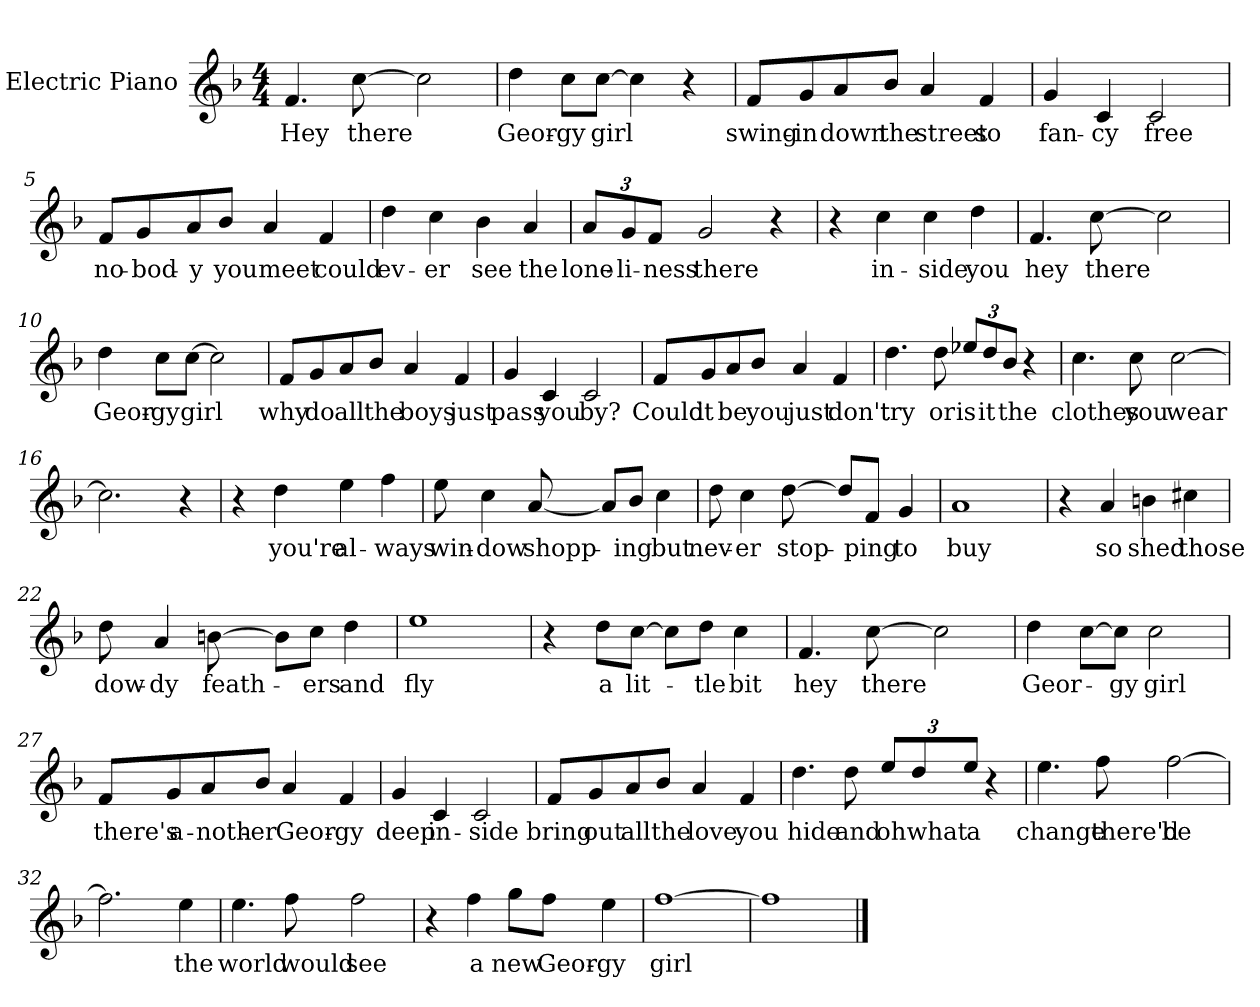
**kern	**text
*part1	*part1
*staff1	*staff1
*I"Electric Piano	*
*I'E.Pno	*
*clefG2	*
*k[b-]	*
*F:	*
*M4/4	*
=1	=1
4.f/	Hey
[8cc\	there
2cc\]	.
=2	=2
4dd\	Geor-
8cc\L	-gy
[8cc\J	girl
4cc\]	.
4r	.
=3	=3
8f/L	swing-
8g/	-in
8a/	down
8b-/J	the
4a/	street
4f/	so
=4	=4
4g/	fan-
4c/	-cy
2c/	free
!!LO:LB:g=z
=5	=5
8f/L	no-
8g/	-bod-
8a/	-y
8b-/J	you
4a/	meet
4f/	could
=6	=6
4dd\	ev-
4cc\	-er
4b-\	see
4a/	the
=7	=7
*Xbrackettup	*
12a/L	lone-
12g/	-li-
12f/J	-ness
2g/	there
4r	.
=8	=8
4r	.
4cc\	in-
4cc\	-side
4dd\	you
!!LO:LB:g=z
=9	=9
4.f/	hey
[8cc\	there
2cc\]	.
=10	=10
4dd\	Geor-
8cc\L	-gy
[8cc\J	girl
2cc\]	.
=11	=11
8f/L	why
8g/	do
8a/	all
8b-/J	the
4a/	boys
4f/	just
=12	=12
4g/	pass
4c/	you
2c/	by?
!!LO:LB:g=z
=13	=13
8f/L	Could
8g/	it
8a/	be
8b-/J	you
4a/	just
4f/	don't
=14	=14
4.dd\	try
8dd\	or
12ee-X/L	is
12dd/	it
12b-/J	the
4r	.
=15	=15
4.cc\	clothes
8cc\	you
[2cc\	wear
=16	=16
2.cc\]	.
4r	.
!!LO:LB:g=z
=17	=17
4r	.
4dd\	you're
4ee\	al-
4ff\	-ways
=18	=18
8ee\	win-
4cc\	-dow
[8a/	-shopp-
8a/L]	.
8b-/J	ing
4cc\	but
=19	=19
8dd\	nev-
4cc\	-er
[8dd\	stop-
8dd/L]	.
8f/J	ping
4g/	to
=20	=20
1a	buy
!!LO:LB:g=z
=21	=21
4r	.
4a/	so
4bn\	shed
4cc#X\	those
=22	=22
8dd\	dow-
4a/	-dy
[8bn\	feath-
8b\L]	.
8cc\J	ers
4dd\	and
=23	=23
1ee	fly
=24	=24
4r	.
8dd\L	a
[8cc\J	-lit-
8cc\L]	.
8dd\J	tle
4cc\	bit
!!LO:LB:g=z
=25	=25
4.f/	hey
[8cc\	there
2cc\]	.
=26	=26
4dd\	-Geor-
[8cc\L	.
8cc\J]	gy
2cc\	girl
=27	=27
8f/L	there's
8g/	a-
8a/	-noth-
8b-/J	-er
4a/	Geor-
4f/	gy
=28	=28
4g/	deep
4c/	in-
2c/	-side
!!LO:LB:g=z
=29	=29
8f/L	bring
8g/	out
8a/	all
8b-/J	the
4a/	love
4f/	you
=30	=30
4.dd\	hide
8dd\	and
12ee/L	oh
12dd/	what
12ee/J	a
4r	.
=31	=31
4.ee\	change
8ff\	there'd
[2ff\	be
=32	=32
2.ff\]	.
4ee\	the
!!LO:LB:g=z
=33	=33
4.ee\	world
8ff\	would
2ff\	see
=34	=34
4r	.
4ff\	a
8gg\L	new
8ff\J	Geor-
4ee\	-gy
=35	=35
[1ff	girl
=36	=36
1ff]	.
==	==
*-	*-
